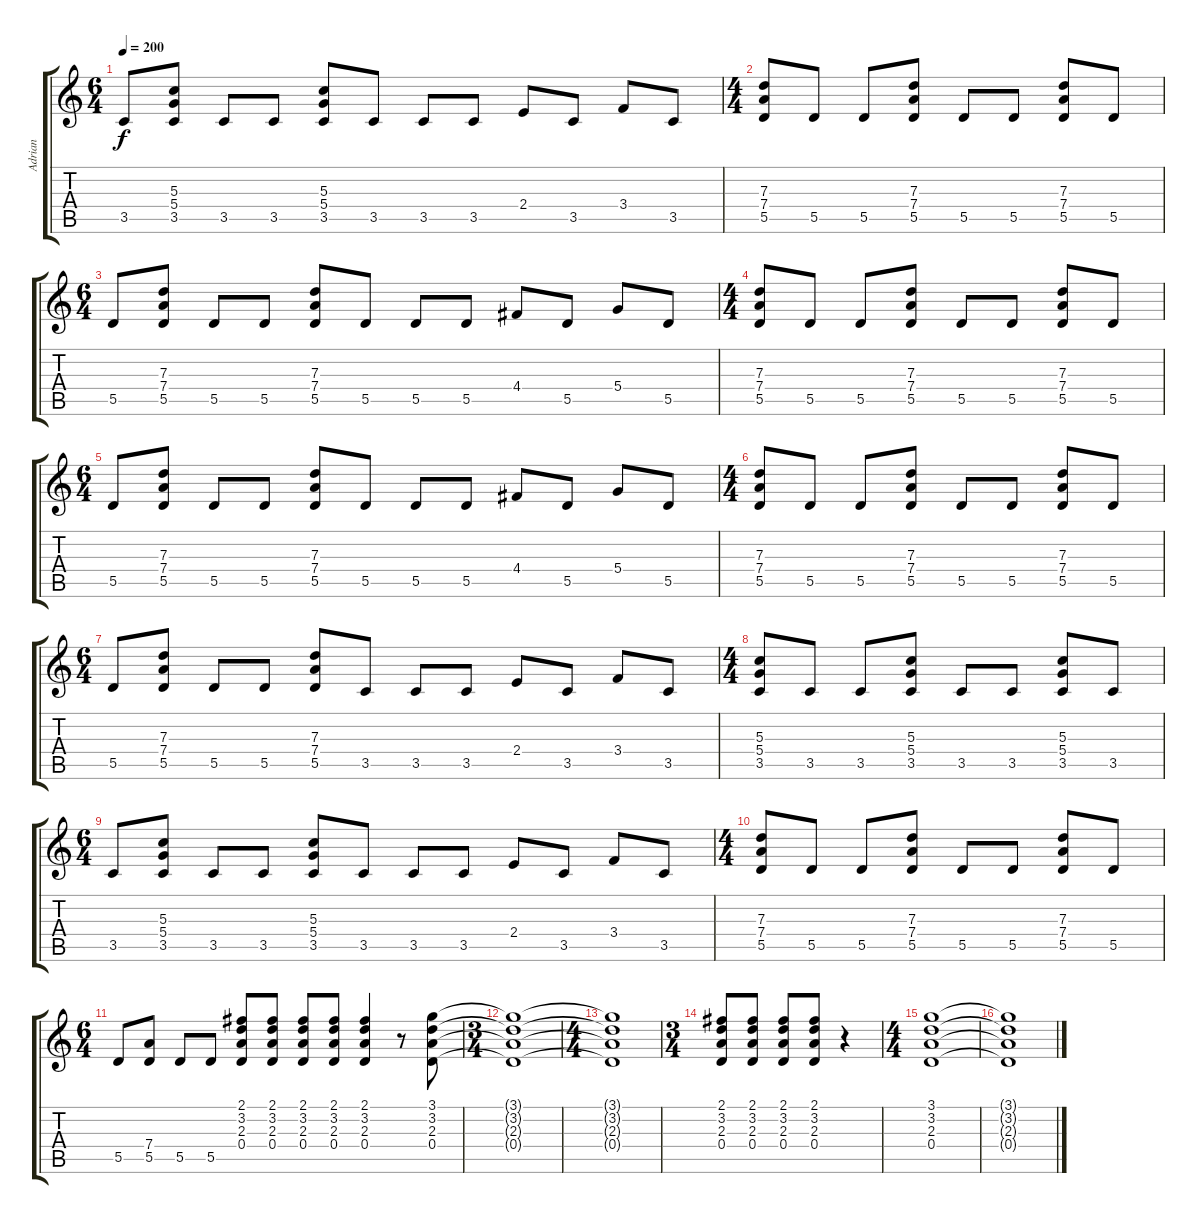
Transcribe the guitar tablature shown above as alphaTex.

\track ("Adrian" "Adrian") {instrument distortionguitar}
\staff {score tabs}
\tuning (E4 B3 G3 D3 A2 E2) {hide}
\ts (6 4)
\tempo 200
\clef g2
\ks c
3.5.8{dy f} (5.3 5.4 3.5).8 3.5.8 3.5.8 (5.3 5.4 3.5).8 3.5.8 3.5.8 3.5.8 2.4.8 3.5.8 3.4.8 3.5.8 |
\ts (4 4)
(7.3 7.4 5.5).8 5.5.8 5.5.8 (7.3 7.4 5.5).8 5.5.8 5.5.8 (7.3 7.4 5.5).8 5.5.8 |
\ts (6 4)
5.5.8 (7.3 7.4 5.5).8 5.5.8 5.5.8 (7.3 7.4 5.5).8 5.5.8 5.5.8 5.5.8 4.4.8 5.5.8 5.4.8 5.5.8 |
\ts (4 4)
(7.3 7.4 5.5).8 5.5.8 5.5.8 (7.3 7.4 5.5).8 5.5.8 5.5.8 (7.3 7.4 5.5).8 5.5.8 |
\ts (6 4)
5.5.8 (7.3 7.4 5.5).8 5.5.8 5.5.8 (7.3 7.4 5.5).8 5.5.8 5.5.8 5.5.8 4.4.8 5.5.8 5.4.8 5.5.8 |
\ts (4 4)
(7.3 7.4 5.5).8 5.5.8 5.5.8 (7.3 7.4 5.5).8 5.5.8 5.5.8 (7.3 7.4 5.5).8 5.5.8 |
\ts (6 4)
5.5.8 (7.3 7.4 5.5).8 5.5.8 5.5.8 (7.3 7.4 5.5).8 3.5.8 3.5.8 3.5.8 2.4.8 3.5.8 3.4.8 3.5.8 |
\ts (4 4)
(5.3 5.4 3.5).8 3.5.8 3.5.8 (5.3 5.4 3.5).8 3.5.8 3.5.8 (5.3 5.4 3.5).8 3.5.8 |
\ts (6 4)
3.5.8 (5.3 5.4 3.5).8 3.5.8 3.5.8 (5.3 5.4 3.5).8 3.5.8 3.5.8 3.5.8 2.4.8 3.5.8 3.4.8 3.5.8 |
\ts (4 4)
(7.3 7.4 5.5).8 5.5.8 5.5.8 (7.3 7.4 5.5).8 5.5.8 5.5.8 (7.3 7.4 5.5).8 5.5.8 |
\ts (6 4)
5.5.8 (7.4 5.5).8 5.5.8 5.5.8 (2.1 3.2 2.3 0.4).8 (2.1 3.2 2.3 0.4).8 (2.1 3.2 2.3 0.4).8 (2.1 3.2 2.3 0.4).8 (2.1 3.2 2.3 0.4).4 r.8 (3.1 3.2 2.3 0.4).8 |
\ts (3 4)
(3.1{t} 3.2{t} 2.3{t} 0.4{t}).1 |
\ts (4 4)
(3.1{t} 3.2{t} 2.3{t} 0.4{t}).1 |
\ts (3 4)
(2.1 3.2 2.3 0.4).8 (2.1 3.2 2.3 0.4).8 (2.1 3.2 2.3 0.4).8 (2.1 3.2 2.3 0.4).8 r.4 |
\ts (4 4)
(3.1 3.2 2.3 0.4).1 |
(3.1{t} 3.2{t} 2.3{t} 0.4{t}).1
